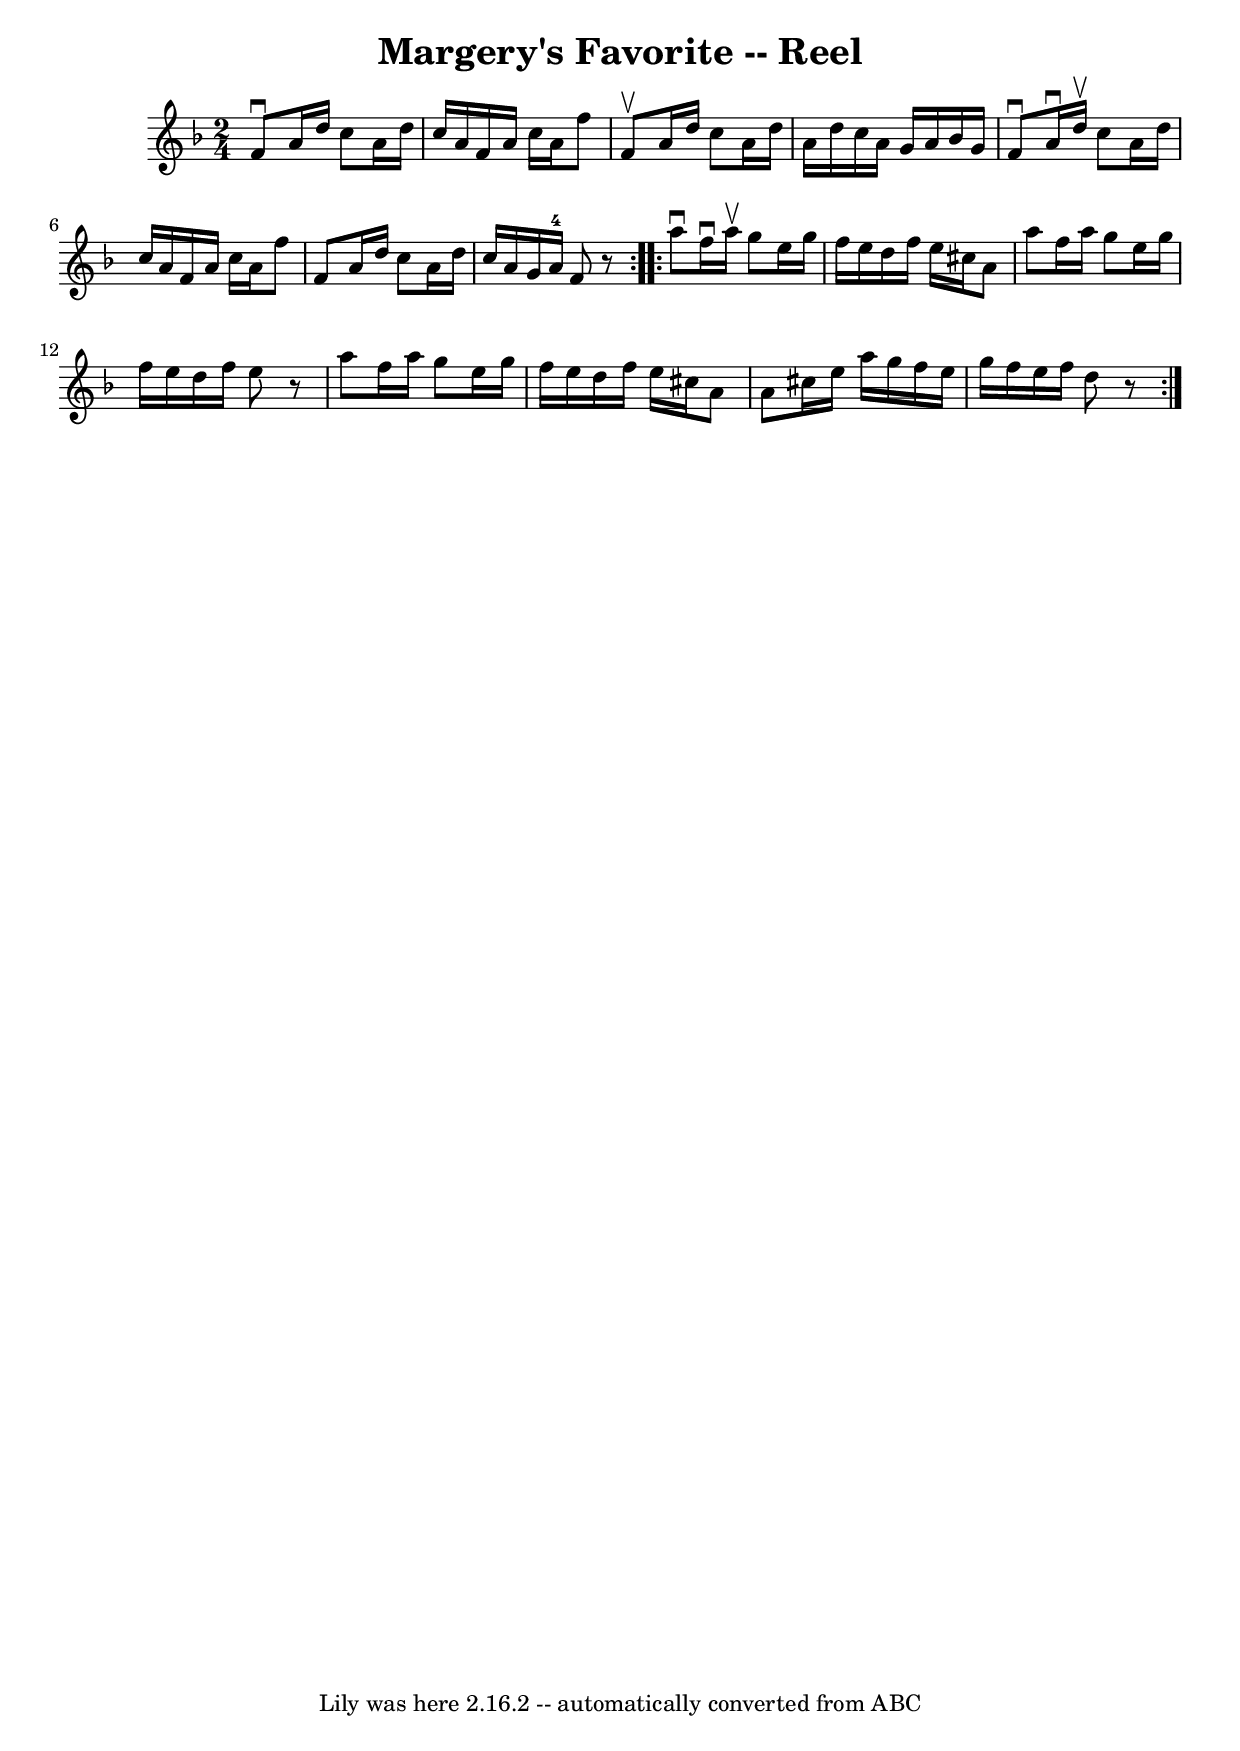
\version "2.7.40"
\include "Mammoth.ily"
\header {
	book = "Ryan's Mammoth Collection"
	crossRefNumber = "1"
	footnotes = "\\\\312"
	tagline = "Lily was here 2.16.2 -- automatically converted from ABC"
	title = "Margery's Favorite -- Reel"
}
voicedefault =  {
\set Score.defaultBarType = "empty"

\repeat volta 2 {
\time 2/4 \key f \major f'8^\downbow a'16 d''16 c''8 a'16    
d''16    |
 c''16 a'16 f'16 a'16 c''16 a'16 f''8    
|
 f'8^\upbow a'16 d''16 c''8 a'16 d''16    |
   
a'16 d''16 c''16 a'16 g'16 a'16 bes'16 g'16    |
    
 f'8^\downbow a'16^\downbow d''16^\upbow c''8 a'16 d''16    
|
 c''16 a'16 f'16 a'16 c''16 a'16 f''8    |
   
f'8 a'16 d''16 c''8 a'16 d''16    |
 c''16 a'16    
g'16 a'16-4 f'8    r8   }     \repeat volta 2 { a''8^\downbow   
f''16^\downbow a''16^\upbow g''8 e''16 g''16    |
 f''16    
e''16 d''16 f''16 e''16 cis''16 a'8    |
 a''8 f''16  
 a''16 g''8 e''16 g''16    |
 f''16 e''16 d''16    
f''16 e''8    r8   |
 a''8 f''16 a''16 g''8 e''16    
g''16    |
 f''16 e''16 d''16 f''16 e''16 cis''16 a'8 
   |
 a'8 cis''16 e''16 a''16 g''16 f''16 e''16    
|
 g''16 f''16 e''16 f''16 d''8    r8   }   
}

\score{
    <<

	\context Staff="default"
	{
	    \voicedefault 
	}

    >>
	\layout {
	}
	\midi {}
}
